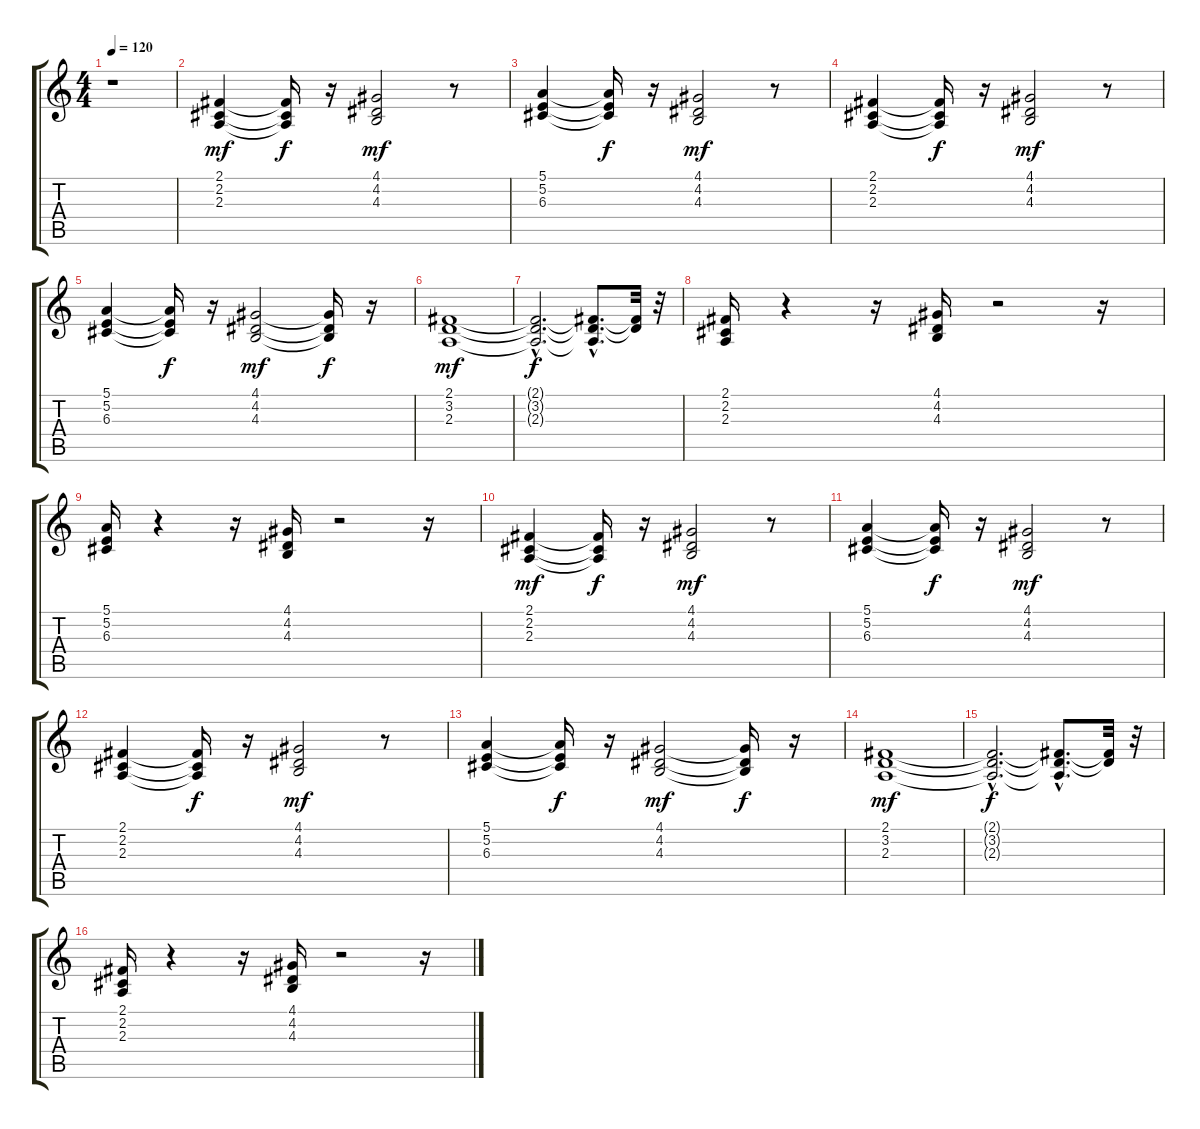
\track "" {instrument synthstrings1}
\staff {score tabs}
\tuning (E4 B3 G3 D3 A2 E2) {hide}
\ts (4 4)
\tempo 120
\clef g2
\ks c
r.1{dy f} |
(2.1 2.2 2.3).4{dy mf} (2.1{t} 2.2{t} 2.3{t}).16{dy f} r.16 (4.1 4.2 4.3).2{dy mf} r.8 |
(5.1 5.2 6.3).4 (5.1{t} 5.2{t} 6.3{t}).16{dy f} r.16 (4.1 4.2 4.3).2{dy mf} r.8 |
(2.1 2.2 2.3).4 (2.1{t} 2.2{t} 2.3{t}).16{dy f} r.16 (4.1 4.2 4.3).2{dy mf} r.8 |
(5.1 5.2 6.3).4 (5.1{t} 5.2{t} 6.3{t}).16{dy f} r.16 (4.1 4.2 4.3).2{dy mf} (4.1{t} 4.2{t} 4.3{t}).16{dy f} r.16 |
(2.1 3.2 2.3).1{dy mf} |
(2.1{hac t} 3.2{hac t} 2.3{hac t}).2{d dy f} (2.1{hac t} 3.2{hac t} 2.3{hac t}).8{d} (2.1{t} 3.2{t}).32 r.32 |
(2.1 2.2 2.3).16 r.4 r.16 (4.1 4.2 4.3).16 r.2 r.16 |
(5.1 5.2 6.3).16 r.4 r.16 (4.1 4.2 4.3).16 r.2 r.16 |
(2.1 2.2 2.3).4{dy mf} (2.1{t} 2.2{t} 2.3{t}).16{dy f} r.16 (4.1 4.2 4.3).2{dy mf} r.8 |
(5.1 5.2 6.3).4 (5.1{t} 5.2{t} 6.3{t}).16{dy f} r.16 (4.1 4.2 4.3).2{dy mf} r.8 |
(2.1 2.2 2.3).4 (2.1{t} 2.2{t} 2.3{t}).16{dy f} r.16 (4.1 4.2 4.3).2{dy mf} r.8 |
(5.1 5.2 6.3).4 (5.1{t} 5.2{t} 6.3{t}).16{dy f} r.16 (4.1 4.2 4.3).2{dy mf} (4.1{t} 4.2{t} 4.3{t}).16{dy f} r.16 |
(2.1 3.2 2.3).1{dy mf} |
(2.1{hac t} 3.2{hac t} 2.3{hac t}).2{d dy f} (2.1{hac t} 3.2{hac t} 2.3{hac t}).8{d} (2.1{t} 3.2{t}).32 r.32 |
(2.1 2.2 2.3).16 r.4 r.16 (4.1 4.2 4.3).16 r.2 r.16
